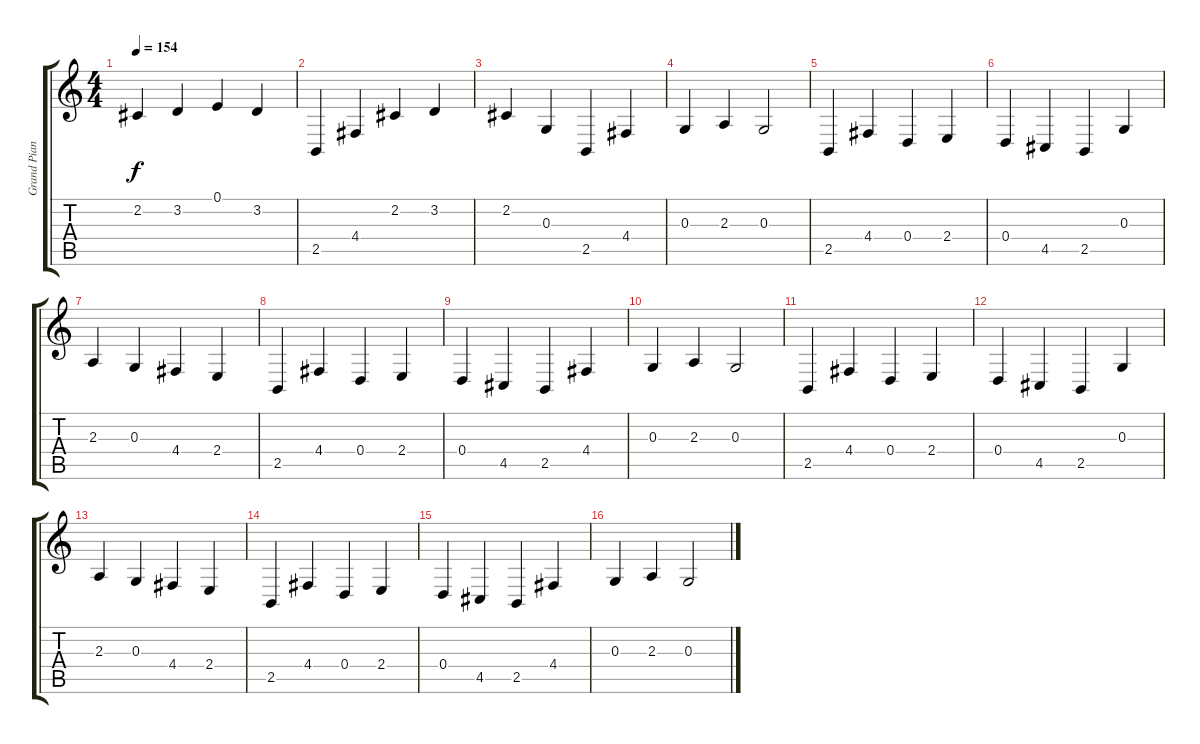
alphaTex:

\track ("Grand Piano" "Grand Pian") {instrument acousticgrandpiano}
\staff {score tabs}
\tuning (E4 B3 G3 D3 A2 E2) {hide}
\ts (4 4)
\tempo 154
\clef g2
\ks c
2.2.4{dy f} 3.2.4 0.1.4 3.2.4 |
2.5.4 4.4.4 2.2.4 3.2.4 |
2.2.4 0.3.4 2.5.4 4.4.4 |
0.3.4 2.3.4 0.3.2 |
2.5.4 4.4.4 0.4.4 2.4.4 |
0.4.4 4.5.4 2.5.4 0.3.4 |
2.3.4 0.3.4 4.4.4 2.4.4 |
2.5.4 4.4.4 0.4.4 2.4.4 |
0.4.4 4.5.4 2.5.4 4.4.4 |
0.3.4 2.3.4 0.3.2 |
2.5.4 4.4.4 0.4.4 2.4.4 |
0.4.4 4.5.4 2.5.4 0.3.4 |
2.3.4 0.3.4 4.4.4 2.4.4 |
2.5.4 4.4.4 0.4.4 2.4.4 |
0.4.4 4.5.4 2.5.4 4.4.4 |
0.3.4 2.3.4 0.3.2
